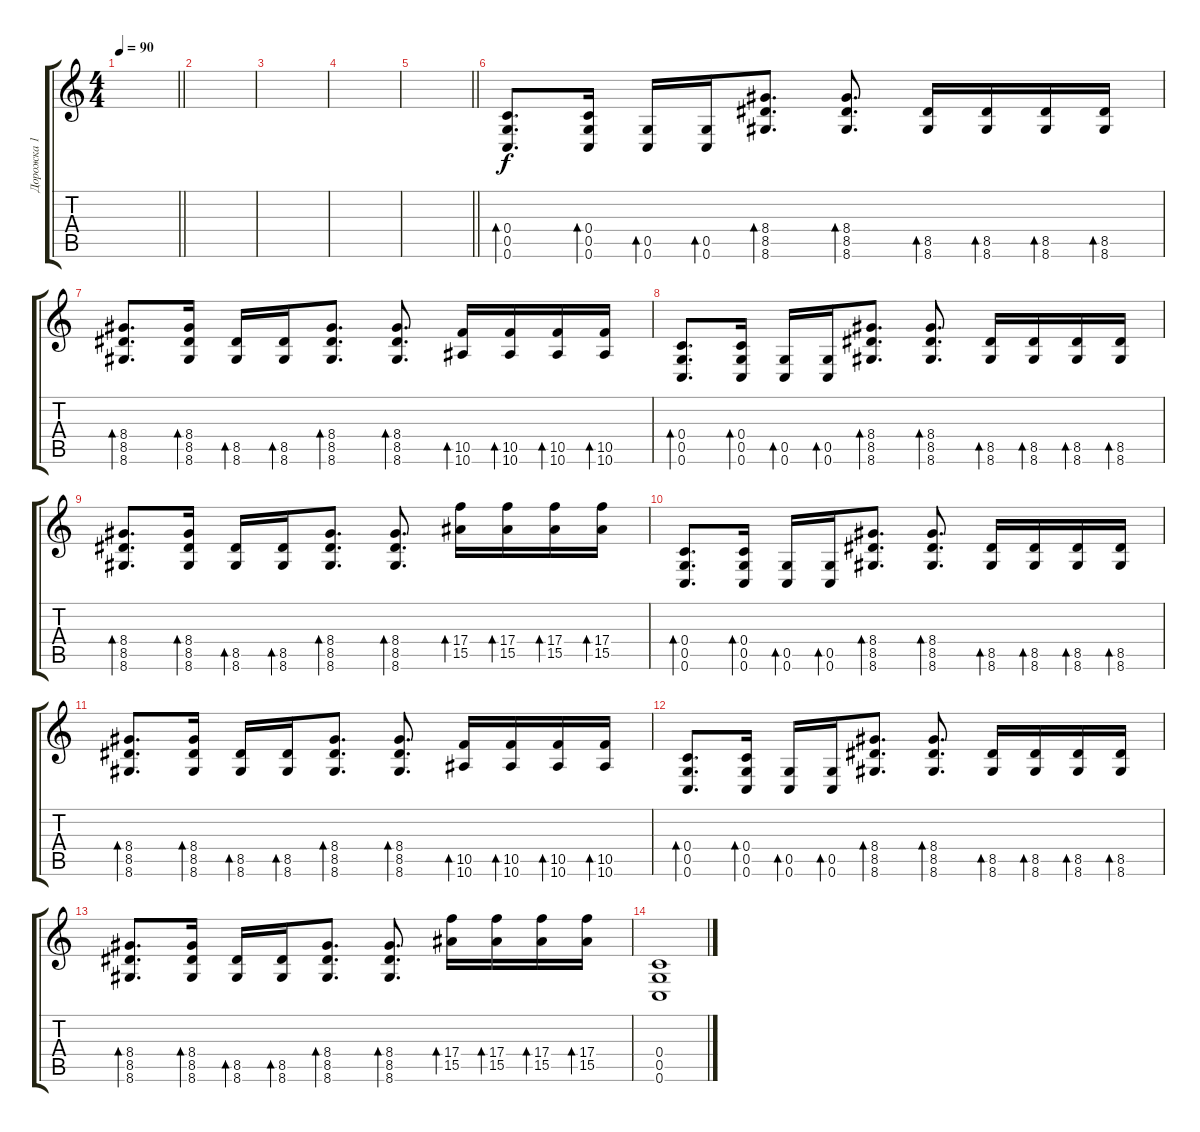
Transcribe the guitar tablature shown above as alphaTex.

\track ("Дорожка 1" "Дорожка 1") {instrument distortionguitar}
\staff {score tabs}
\tuning (D4 A3 F3 C3 G2 C2) {hide}
\ts (4 4)
\tempo 90
\clef g2
\barLineRight lightlight
\ks c
|
|
|
|
\barLineRight lightlight
|
(0.4 0.5 0.6).8{d bd 60} (0.4 0.5 0.6).16{bd 60} (0.5 0.6).16{bd 60} (0.5 0.6).16{bd 60} (8.4 8.5 8.6).8{d bd 60} (8.4 8.5 8.6).8{d bd 60} (8.5 8.6).16{bd 60} (8.5 8.6).16{bd 60} (8.5 8.6).16{bd 60} (8.5 8.6).16{bd 60} |
(8.4 8.5 8.6).8{d bd 60} (8.4 8.5 8.6).16{bd 60} (8.5 8.6).16{bd 60} (8.5 8.6).16{bd 60} (8.4 8.5 8.6).8{d bd 60} (8.4 8.5 8.6).8{d bd 60} (10.5 10.6).16{bd 60} (10.5 10.6).16{bd 60} (10.5 10.6).16{bd 60} (10.5 10.6).16{bd 60} |
(0.4 0.5 0.6).8{d bd 60} (0.4 0.5 0.6).16{bd 60} (0.5 0.6).16{bd 60} (0.5 0.6).16{bd 60} (8.4 8.5 8.6).8{d bd 60} (8.4 8.5 8.6).8{d bd 60} (8.5 8.6).16{bd 60} (8.5 8.6).16{bd 60} (8.5 8.6).16{bd 60} (8.5 8.6).16{bd 60} |
(8.4 8.5 8.6).8{d bd 60} (8.4 8.5 8.6).16{bd 60} (8.5 8.6).16{bd 60} (8.5 8.6).16{bd 60} (8.4 8.5 8.6).8{d bd 60} (8.4 8.5 8.6).8{d bd 60} (17.4 15.5).16{bd 60} (17.4 15.5).16{bd 60} (17.4 15.5).16{bd 60} (17.4 15.5).16{bd 60} |
(0.4 0.5 0.6).8{d bd 60} (0.4 0.5 0.6).16{bd 60} (0.5 0.6).16{bd 60} (0.5 0.6).16{bd 60} (8.4 8.5 8.6).8{d bd 60} (8.4 8.5 8.6).8{d bd 60} (8.5 8.6).16{bd 60} (8.5 8.6).16{bd 60} (8.5 8.6).16{bd 60} (8.5 8.6).16{bd 60} |
(8.4 8.5 8.6).8{d bd 60} (8.4 8.5 8.6).16{bd 60} (8.5 8.6).16{bd 60} (8.5 8.6).16{bd 60} (8.4 8.5 8.6).8{d bd 60} (8.4 8.5 8.6).8{d bd 60} (10.5 10.6).16{bd 60} (10.5 10.6).16{bd 60} (10.5 10.6).16{bd 60} (10.5 10.6).16{bd 60} |
(0.4 0.5 0.6).8{d bd 60} (0.4 0.5 0.6).16{bd 60} (0.5 0.6).16{bd 60} (0.5 0.6).16{bd 60} (8.4 8.5 8.6).8{d bd 60} (8.4 8.5 8.6).8{d bd 60} (8.5 8.6).16{bd 60} (8.5 8.6).16{bd 60} (8.5 8.6).16{bd 60} (8.5 8.6).16{bd 60} |
(8.4 8.5 8.6).8{d bd 60} (8.4 8.5 8.6).16{bd 60} (8.5 8.6).16{bd 60} (8.5 8.6).16{bd 60} (8.4 8.5 8.6).8{d bd 60} (8.4 8.5 8.6).8{d bd 60} (17.4 15.5).16{bd 60} (17.4 15.5).16{bd 60} (17.4 15.5).16{bd 60} (17.4 15.5).16{bd 60} |
(0.4 0.5 0.6).1
